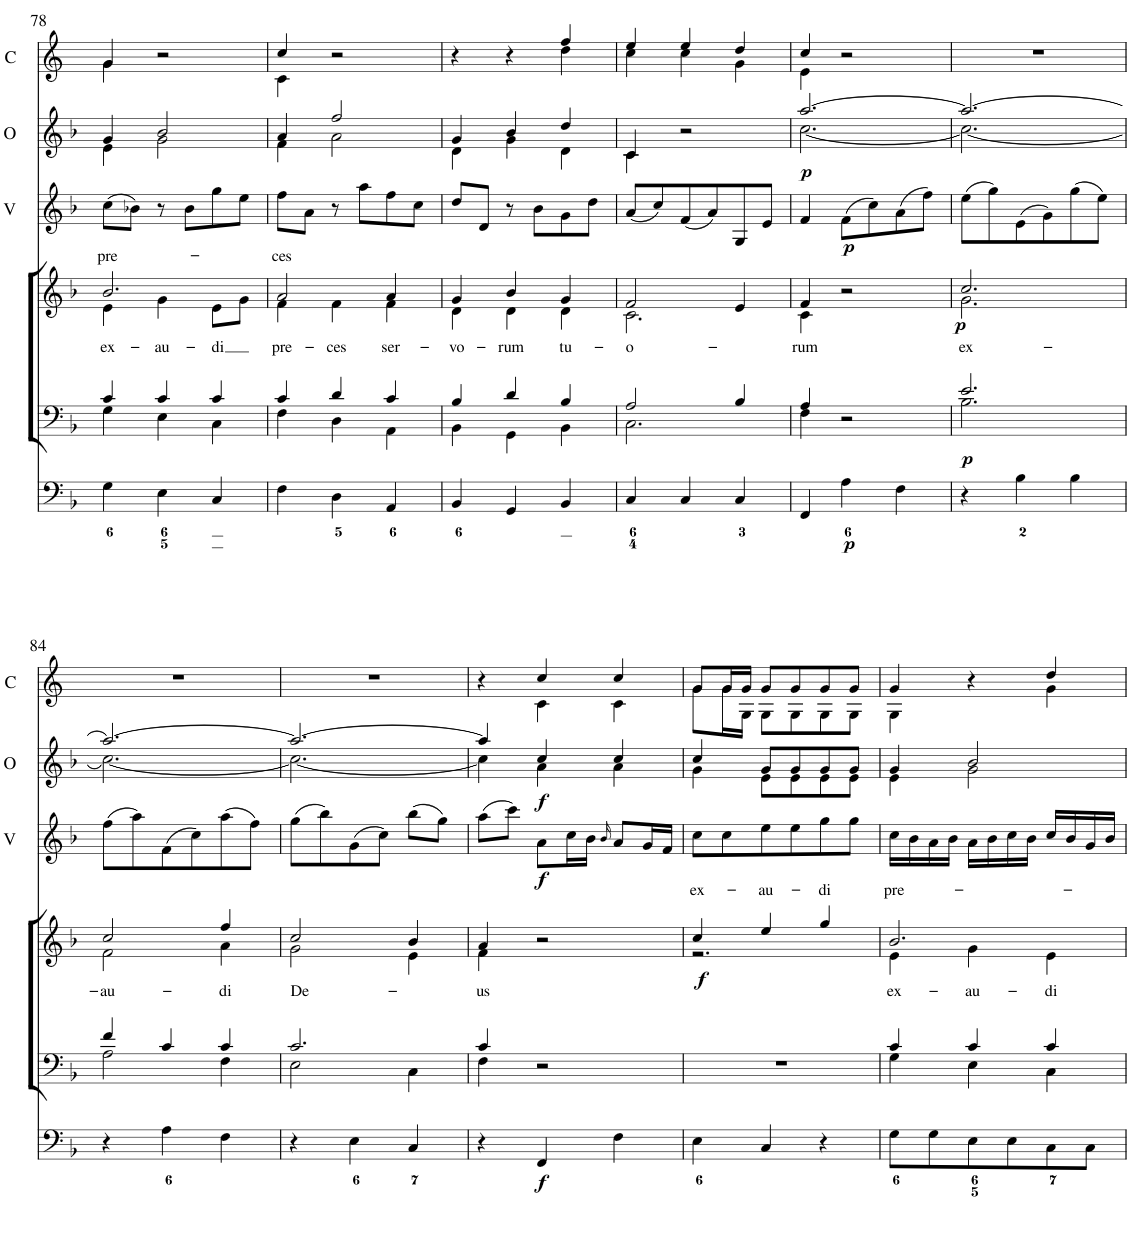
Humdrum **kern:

**kern	**dynam	**kern	**dynam	**kern	**text	**dynam	**kern	**dynam	**kern	**dynam	**kern	**dynam	**kern	**dynam	**kern
*part8	*part8	*part7	*part7	*part6	*part6	*part6	*part5	*part5	*part4	*part4	*part3	*part3	*part2	*part2	*part1
*staff8	*staff8	*staff7	*staff7	*staff6	*staff6	*staff6	*staff5	*staff5	*staff4	*staff4	*staff3	*staff3	*staff2	*staff2	*staff1
*I"Organ	*	*I"Voice	*	*I"Voice	*	*	*I"Violin	*	*I"Violin	*	*I"2 Violini	*	*I"Oboi	*	*I"Corni in F
*	*	*	*	*	*	*	*I'Vln	*	*I'Vln	*	*I'V	*	*I'O	*	*I'C
!!LO:PB:g=z
*clefF4	*	*clefF4	*	*clefG2	*	*	*clefG2	*	*clefG2	*	*clefG2	*	*clefG2	*	*clefG2
*	*	*	*	*	*	*	*	*	*	*	*	*	*	*	*Trd4c7
*k[b-]	*	*k[b-]	*	*k[b-]	*	*	*k[b-]	*	*k[b-]	*	*k[b-]	*	*k[b-]	*	*k[]
*M3/4	*	*M3/4	*	*M3/4	*	*	*M3/4	*	*M3/4	*	*M3/4	*	*M3/4	*	*M3/4
=78	=78	=78	=78	=78	=78	=78	=78	=78	=78	=78	=78	=78	=78	=78	=78
*	*	*^	*	*	*	*	*	*	*	*	*	*	*	*	*
!	!	!	!	!	!	!LO:LY:a	!	!	!	!	!	!	!	!	!	!
*	*	*	*	*	*^	*	*	*	*	*	*	*	*	*	*	*
!	!	!	!	!	!	!	!LO:LY:b	!	!	!	!	!	!	!	!	!	!
*	*	*	*	*	*	*	*	*	*	*	*	*	*	*	*^	*	*^
4G\	.	4c/	4G\	.	2.b-/	4e\	ex-	.	(8cc\L	.	(8cc\L	.	(8cc\L	.	4g/	4e\	.	4g/	4g\
.	.	.	.	.	.	.	.	.	8b-X\J)	.	8b-X\J)	.	8b-X\J)	.	.	.	.	.	.
!	!	!	!	!	!	!	!LO:LY:b	!	!	!	!	!	!	!	!	!	!	!	!
4E\	.	4c/	4E\	.	.	4g\	-au-	.	8r	.	8r	.	8r	.	2b-/	2g\	.	2r	2ryy
.	.	.	.	.	.	.	.	.	8b-	.	8b-	.	8b-\L	.	.	.	.	.	.
!	!	!	!	!	!	!	!LO:LY:b	!	!	!	!	!	!	!	!	!	!	!	!
4C/	.	4c/	4C\	.	.	8e\L	-di	.	8gg\L	.	8gg\L	.	8gg\	.	.	.	.	.	.
.	.	.	.	.	.	8g\J	.	.	8ee\J	.	8ee\J	.	8ee\J	.	.	.	.	.	.
=79	=79	=79	=79	=79	=79	=79	=79	=79	=79	=79	=79	=79	=79	=79	=79	=79	=79	=79	=79
!	!	!	!	!	!	!	!LO:LY:a	!	!	!	!	!	!	!	!	!	!	!	!
!	!	!	!	!	!	!	!LO:LY:b	!	!	!	!	!	!	!	!	!	!	!	!
4F\	.	4c/	4F\	.	2a/	4f\	pre-	.	8ff\L	.	8ff\L	.	8ff\L	.	4a/	4f\	.	4cc/	4c\
.	.	.	.	.	.	.	.	.	8a\J	.	8a\J	.	8a\J	.	.	.	.	.	.
!	!	!	!	!	!	!	!LO:LY:b	!	!	!	!	!	!	!	!	!	!	!	!
4D\	.	4d/	4D\	.	.	4f\	-ces	.	8r	.	8r	.	8r	.	2ff/	2a\	.	2r	2ryy
.	.	.	.	.	.	.	.	.	8aa	.	8aa	.	8aa\L	.	.	.	.	.	.
!	!	!	!	!	!	!	!LO:LY:b	!	!	!	!	!	!	!	!	!	!	!	!
4AA/	.	4c/	4AA\	.	4a/	4f\	ser-	.	8ff\L	.	8ff\L	.	8ff\	.	.	.	.	.	.
.	.	.	.	.	.	.	.	.	8cc\J	.	8cc\J	.	8cc\J	.	.	.	.	.	.
=80	=80	=80	=80	=80	=80	=80	=80	=80	=80	=80	=80	=80	=80	=80	=80	=80	=80	=80	=80
!	!	!	!	!	!	!	!LO:LY:b	!	!	!	!	!	!	!	!	!	!	!	!
4BB-/	.	4B-/	4BB-\	.	4g/	4d\	-vo-	.	8dd/L	.	8dd/L	.	8dd/L	.	4g/	4d\	.	4r	2ryy
.	.	.	.	.	.	.	.	.	8d/J	.	8d/J	.	8d/J	.	.	.	.	.	.
!	!	!	!	!	!	!	!LO:LY:b	!	!	!	!	!	!	!	!	!	!	!	!
4GG/	.	4d/	4GG\	.	4b-/	4d\	-rum	.	8r	.	8r	.	8r	.	4b-/	4g\	.	4r	.
.	.	.	.	.	.	.	.	.	8b-	.	8b-	.	8b-\L	.	.	.	.	.	.
!	!	!	!	!	!	!	!LO:LY:b	!	!	!	!	!	!	!	!	!	!	!	!
4BB-/	.	4B-/	4BB-\	.	4g/	4d\	tu-	.	8g\L	.	8g\L	.	8g\	.	4dd/	4d\	.	4ff/	4dd\
.	.	.	.	.	.	.	.	.	8dd\J	.	8dd\J	.	8dd\J	.	.	.	.	.	.
=81	=81	=81	=81	=81	=81	=81	=81	=81	=81	=81	=81	=81	=81	=81	=81	=81	=81	=81	=81
!	!	!	!	!	!	!	!LO:LY:b	!	!	!	!	!	!	!	!	!	!	!	!
4C/	.	2A/	2.C\	.	2f/	2.c\	-o-	.	(8a\L	.	(8a\L	.	(8a/L	.	4c/	4c\	.	4ee/	4cc\
.	.	.	.	.	.	.	.	.	8cc\J)	.	8cc\J)	.	8cc/)	.	.	.	.	.	.
4C/	.	.	.	.	.	.	.	.	(8f/L	.	(8f/L	.	(8f/	.	2r	2ryy	.	4ee/	4cc\
.	.	.	.	.	.	.	.	.	8a/J)	.	8a/J)	.	8a/)	.	.	.	.	.	.
4C/	.	4B-/	.	.	4e/	.	.	.	8G/L	.	8G/L	.	8G/	.	.	.	.	4dd/	4g\
.	.	.	.	.	.	.	.	.	8e/J	.	8e/J	.	8e/J	.	.	.	.	.	.
=82	=82	=82	=82	=82	=82	=82	=82	=82	=82	=82	=82	=82	=82	=82	=82	=82	=82	=82	=82
!	!	!	!	!	!	!	!LO:LY:b	!	!	!	!	!	!	!	!	!	!LO:DY:b	!	!
4FF/	.	4A/	4F\	.	4f/	4c\	-rum	.	4f	.	4f	.	4f/	.	[2.aa/	[2.cc\	p	4cc/	4e\
!	!LO:DY:b	!	!	!	!	!	!	!	!	!LO:DY:b	!	!LO:DY:b	!	!	!	!	!	!	!
!	!	!	!	!	!	!	!	!	!	!	!	!LO:DY:n=1:b	!	!LO:DY:b	!	!	!	!	!
4A\	p	2r	2ryy	.	2r	2ryy	.	.	(8f/L	p	(8f/L	p p	(8f\L	p	.	.	.	2r	2ryy
.	.	.	.	.	.	.	.	.	8cc/J)	.	8cc/J)	.	8cc\)	.	.	.	.	.	.
4F\	.	.	.	.	.	.	.	.	(8a\L	.	(8a\L	.	(8a\	.	.	.	.	.	.
.	.	.	.	.	.	.	.	.	8ff\J)	.	8ff\J)	.	8ff\J)	.	.	.	.	.	.
*	*	*	*	*	*	*	*	*	*	*	*	*	*	*	*	*	*	*v	*v
=83	=83	=83	=83	=83	=83	=83	=83	=83	=83	=83	=83	=83	=83	=83	=83	=83	=83	=83
!	!	!	!	!LO:DY:b	!	!	!LO:LY:b	!LO:DY:b	!	!	!	!	!	!	!	!	!	!
4r	.	2.e/	2.B-\	p	2.cc/	2.g\	ex-	p	(8ee\L	.	(8ee\L	.	(8ee\L	.	2.aa/_	2.cc\_	.	2.r
.	.	.	.	.	.	.	.	.	8gg\J)	.	8gg\J)	.	8gg\)	.	.	.	.	.
4B-\	.	.	.	.	.	.	.	.	(8e/L	.	(8e/L	.	(8e\	.	.	.	.	.
.	.	.	.	.	.	.	.	.	8g/J)	.	8g/J)	.	8g\)	.	.	.	.	.
4B-\	.	.	.	.	.	.	.	.	(8gg\L	.	(8gg\L	.	(8gg\	.	.	.	.	.
.	.	.	.	.	.	.	.	.	8ee\J)	.	8ee\J)	.	8ee\J)	.	.	.	.	.
!!LO:LB:g=z
=84	=84	=84	=84	=84	=84	=84	=84	=84	=84	=84	=84	=84	=84	=84	=84	=84	=84	=84
!	!	!	!	!	!	!	!LO:LY:b	!	!	!	!	!	!	!	!	!	!	!
4r	.	4f/	2A\	.	2cc/	2f\	-au-	.	(8ff\L	.	(8ff\L	.	(8ff\L	.	2.aa/_	2.cc\_	.	2.r
.	.	.	.	.	.	.	.	.	8aa\J)	.	8aa\J)	.	8aa\)	.	.	.	.	.
4A\	.	4c/	.	.	.	.	.	.	(8f/L	.	(8f/L	.	(8f\	.	.	.	.	.
.	.	.	.	.	.	.	.	.	8cc/J)	.	8cc/J)	.	8cc\)	.	.	.	.	.
!	!	!	!	!	!	!	!LO:LY:b	!	!	!	!	!	!	!	!	!	!	!
4F\	.	4c/	4F\	.	4ff/	4a\	-di	.	(8aa\L	.	(8aa\L	.	(8aa\	.	.	.	.	.
.	.	.	.	.	.	.	.	.	8ff\J)	.	8ff\J)	.	8ff\J)	.	.	.	.	.
=85	=85	=85	=85	=85	=85	=85	=85	=85	=85	=85	=85	=85	=85	=85	=85	=85	=85	=85
!	!	!	!	!	!	!	!LO:LY:b	!	!	!	!	!	!	!	!	!	!	!
4r	.	2.c/	2E\	.	2cc/	2g\	De-	.	(8gg\L	.	(8gg\L	.	(8gg\L	.	2.aa/_	2.cc\_	.	2.r
.	.	.	.	.	.	.	.	.	8bb-\J)	.	8bb-\J)	.	8bb-\)	.	.	.	.	.
4E\	.	.	.	.	.	.	.	.	(8g/L	.	(8g/L	.	(8g\	.	.	.	.	.
.	.	.	.	.	.	.	.	.	8cc/J)	.	8cc/J)	.	8cc\J)	.	.	.	.	.
4C/	.	.	4C\	.	4b-/	4e\	.	.	(8bb-\L	.	(8bb-\L	.	(8bb-\L	.	.	.	.	.
.	.	.	.	.	.	.	.	.	8gg\J)	.	8gg\J)	.	8gg\J)	.	.	.	.	.
=86	=86	=86	=86	=86	=86	=86	=86	=86	=86	=86	=86	=86	=86	=86	=86	=86	=86	=86
!	!	!	!	!	!	!	!LO:LY:b	!	!	!	!	!	!	!	!	!	!	!
*	*	*	*	*	*	*	*	*	*	*	*	*	*	*	*	*	*	*^
4r	.	4c/	4F\	.	4a/	4f\	-us	.	(8aa\L	.	(8aa\L	.	(8aa\L	.	4aa/]	4cc\]	.	4r	4ryy
.	.	.	.	.	.	.	.	.	8ccc\J)	.	8ccc\J)	.	8ccc\J)	.	.	.	.	.	.
!	!LO:DY:b	!	!	!	!	!	!	!	!	!LO:DY:b	!	!LO:DY:b	!	!	!	!	!	!	!
!	!	!	!	!	!	!	!	!	!	!	!	!LO:DY:n=1:b	!	!LO:DY:b	!	!	!LO:DY:b	!	!
4FF/	f	2r	2ryy	.	2r	2ryy	.	.	8a/L	f	8a/L	f f	8a\L	f	4cc/	4a\	f	4cc/	4c\
.	.	.	.	.	.	.	.	.	16cc/L	.	16cc/L	.	16cc\L	.	.	.	.	.	.
.	.	.	.	.	.	.	.	.	16b-/JJ	.	16b-/JJ	.	16b-\JJ	.	.	.	.	.	.
.	.	.	.	.	.	.	.	.	16qb-	.	16qb-	.	16qb-/	.	.	.	.	.	.
4F\	.	.	.	.	.	.	.	.	8a/L	.	8a/L	.	8a/L	.	4cc/	4a\	.	4cc/	4c\
.	.	.	.	.	.	.	.	.	16g/L	.	16g/L	.	16g/L	.	.	.	.	.	.
.	.	.	.	.	.	.	.	.	16f/JJ	.	16f/JJ	.	16f/JJ	.	.	.	.	.	.
*	*	*v	*v	*	*	*	*	*	*	*	*	*	*	*	*	*	*	*	*
=87	=87	=87	=87	=87	=87	=87	=87	=87	=87	=87	=87	=87	=87	=87	=87	=87	=87	=87
!	!	!	!	!	!	!LO:LY:a	!LO:DY:b	!	!	!	!	!	!	!	!	!	!	!
4E\	.	2.r	.	4cc/	2.r	ex-	f	8cc\L	.	8cc\L	.	8cc\L	.	4cc/	4g\	.	8g/L	8g\L
.	.	.	.	.	.	.	.	8cc\J	.	8cc\J	.	8cc\	.	.	.	.	16g/L	16g\L
.	.	.	.	.	.	.	.	.	.	.	.	.	.	.	.	.	16g/JJ	16G\JJ
!	!	!	!	!	!	!LO:LY:a	!	!	!	!	!	!	!	!	!	!	!	!
4C/	.	.	.	4ee/	.	-au-	.	8ee\L	.	8ee\L	.	8ee\	.	8g/L	8e\L	.	8g/L	8G\L
.	.	.	.	.	.	.	.	8ee\J	.	8ee\J	.	8ee\	.	8g/	8e\	.	8g/	8G\
!	!	!	!	!	!	!LO:LY:a	!	!	!	!	!	!	!	!	!	!	!	!
4r	.	.	.	4gg/	.	-di	.	8gg\L	.	8gg\L	.	8gg\	.	8g/	8e\	.	8g/	8G\
.	.	.	.	.	.	.	.	8gg\J	.	8gg\J	.	8gg\J	.	8g/J	8e\J	.	8g/J	8G\J
=88	=88	=88	=88	=88	=88	=88	=88	=88	=88	=88	=88	=88	=88	=88	=88	=88	=88	=88
*	*	*^	*	*	*	*	*	*	*	*	*	*	*	*	*	*	*	*
!	!	!	!	!	!	!	!LO:LY:a	!	!	!	!	!	!	!	!	!	!	!	!
!	!	!	!	!	!	!	!LO:LY:b	!	!	!	!	!	!	!	!	!	!	!	!
8G\L	.	4c/	4G\	.	2.b-/	4e\	ex-	.	16cc\LL	.	16cc\LL	.	16cc\LL	.	4g/	4e\	.	4g/	4G\
.	.	.	.	.	.	.	.	.	16b-\J	.	16b-\J	.	16b-\	.	.	.	.	.	.
8G\	.	.	.	.	.	.	.	.	16a\L	.	16a\L	.	16a\	.	.	.	.	.	.
.	.	.	.	.	.	.	.	.	16b-\JJ	.	16b-\JJ	.	16b-\JJ	.	.	.	.	.	.
!	!	!	!	!	!	!	!LO:LY:b	!	!	!	!	!	!	!	!	!	!	!	!
8E\	.	4c/	4E\	.	.	4g\	-au-	.	16a/LL	.	16a/LL	.	16a\LL	.	2b-/	2g\	.	4r	4ryy
.	.	.	.	.	.	.	.	.	16b-/J	.	16b-/J	.	16b-\	.	.	.	.	.	.
8E\	.	.	.	.	.	.	.	.	16cc/L	.	16cc/L	.	16cc\	.	.	.	.	.	.
.	.	.	.	.	.	.	.	.	16b-/JJ	.	16b-/JJ	.	16b-\JJ	.	.	.	.	.	.
!	!	!	!	!	!	!	!LO:LY:b	!	!	!	!	!	!	!	!	!	!	!	!
8C\	.	4c/	4C\	.	.	4e\	-di	.	16cc\LL	.	16cc\LL	.	16cc/LL	.	.	.	.	4dd/	4g\
.	.	.	.	.	.	.	.	.	16b-\J	.	16b-\J	.	16b-/	.	.	.	.	.	.
8C\J	.	.	.	.	.	.	.	.	16g\L	.	16g\L	.	16g/	.	.	.	.	.	.
.	.	.	.	.	.	.	.	.	16b-\JJ	.	16b-\JJ	.	16b-/JJ	.	.	.	.	.	.
*	*	*v	*v	*	*	*	*	*	*	*	*	*	*	*	*v	*v	*	*v	*v
*	*	*	*	*v	*v	*	*	*	*	*	*	*	*	*	*	*
=	=	=	=	=	=	=	=	=	=	=	=	=	=	=	=
*-	*-	*-	*-	*-	*-	*-	*-	*-	*-	*-	*-	*-	*-	*-	*-
